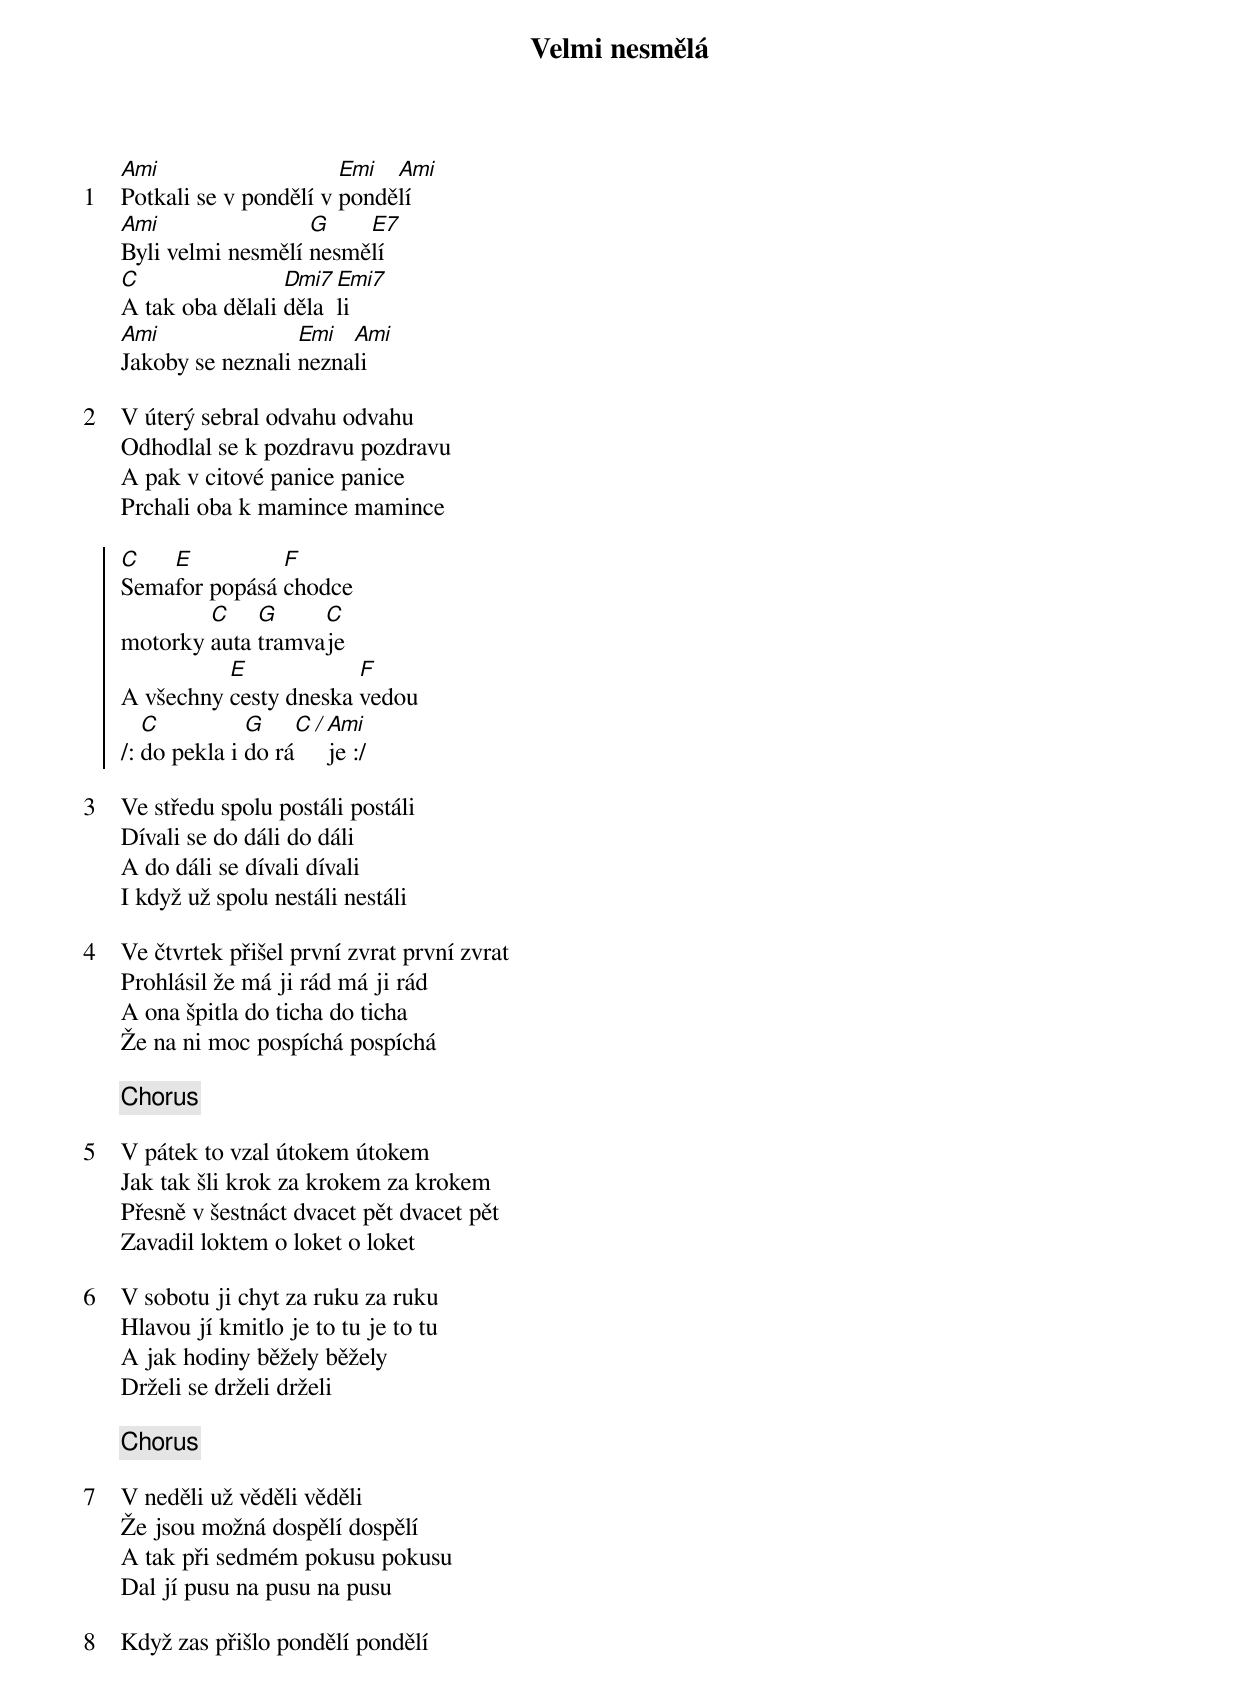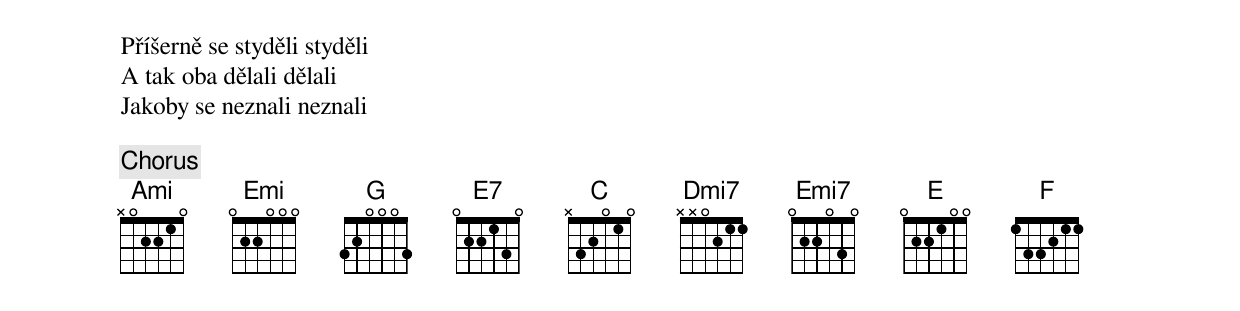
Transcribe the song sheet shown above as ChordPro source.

{title: Velmi nesmělá}
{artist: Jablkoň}

{sov: 1}
[Ami]Potkali se v pondělí v [Emi]pondě[Ami]lí
[Ami]Byli velmi nesmělí [G]nesmě[E7]lí
[C]A tak oba dělali [Dmi7]děla[Emi7]li
[Ami]Jakoby se neznali [Emi]nezna[Ami]li
{eov}

{sov: 2}
V úterý sebral odvahu odvahu
Odhodlal se k pozdravu pozdravu
A pak v citové panice panice
Prchali oba k mamince mamince
{eov}

{soc}
[C]Sema[E]for popásá [F]chodce
motorky [C]auta [G]tramva[C]je
A všechny [E]cesty dneska [F]vedou
/: [C]do pekla i [G]do rá[C][*/][Ami]je :/
{eoc}

{sov: 3}
Ve středu spolu postáli postáli
Dívali se do dáli do dáli
A do dáli se dívali dívali
I když už spolu nestáli nestáli
{eov}

{sov: 4}
Ve čtvrtek přišel první zvrat první zvrat
Prohlásil že má ji rád má ji rád
A ona špitla do ticha do ticha
Že na ni moc pospíchá pospíchá
{eov}

{chorus}

{sov: 5}
V pátek to vzal útokem útokem
Jak tak šli krok za krokem za krokem
Přesně v šestnáct dvacet pět dvacet pět
Zavadil loktem o loket o loket
{eov}

{sov: 6}
V sobotu ji chyt za ruku za ruku
Hlavou jí kmitlo je to tu je to tu
A jak hodiny běžely běžely
Drželi se drželi drželi
{eov}

{chorus}

{sov: 7}
V neděli už věděli věděli
Že jsou možná dospělí dospělí
A tak při sedmém pokusu pokusu
Dal jí pusu na pusu na pusu
{eov}

{sov: 8}
Když zas přišlo pondělí pondělí
Příšerně se styděli styděli
A tak oba dělali dělali
Jakoby se neznali neznali
{eov}

{chorus}
